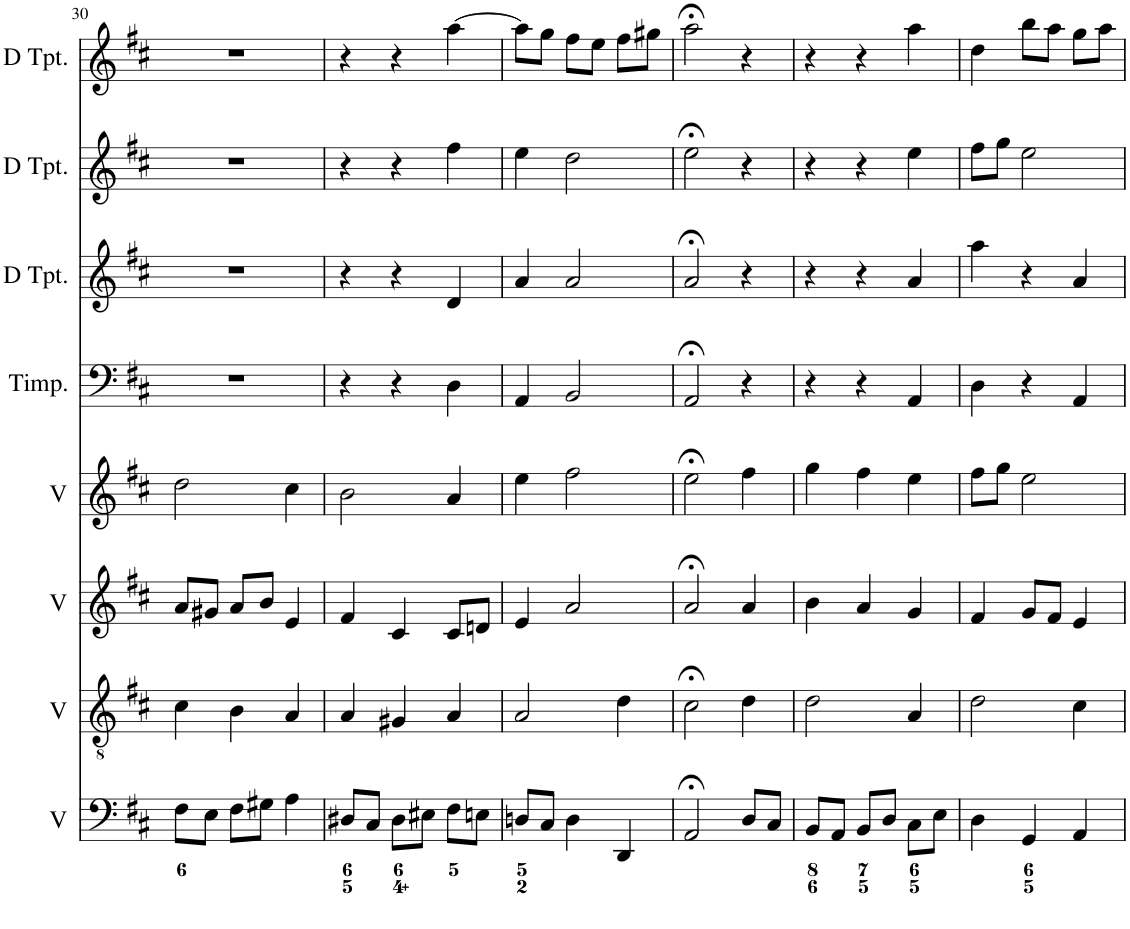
**kern	**kern	**kern	**kern	**kern	**kern	**kern	**kern
*part8	*part7	*part6	*part5	*part4	*part3	*part2	*part1
*staff8	*staff7	*staff6	*staff5	*staff4	*staff3	*staff2	*staff1
*I"Voice	*I"Voice	*I"Voice	*I"Voice	*I"Timpani	*I"D Trumpet	*I"D Trumpet	*I"D Trumpet
*I'V	*I'V	*I'V	*I'V	*I'Timp.	*I'D Tpt.	*I'D Tpt.	*I'D Tpt.
!!LO:PB:g=z
*clefF4	*clefGv2	*clefG2	*clefG2	*clefF4	*clefG2	*clefG2	*clefG2
*	*	*	*	*	*ITrd-1c-2	*ITrd-1c-2	*ITrd-1c-2
*k[f#c#]	*k[f#c#]	*k[f#c#]	*k[f#c#]	*k[f#c#]	*k[f#c#]	*k[f#c#]	*k[f#c#]
*M3/4	*M3/4	*M3/4	*M3/4	*M3/4	*M3/4	*M3/4	*M3/4
=30	=30	=30	=30	=30	=30	=30	=30
8F#\L	4c#\	8a/L	2dd\	2.r	2.r	2.r	2.r
8E\J	.	8g#X/J	.	.	.	.	.
8F#\L	4B\	8a/L	.	.	.	.	.
8G#X\J	.	8b/J	.	.	.	.	.
4A\	4A/	4e/	4cc#\	.	.	.	.
=31	=31	=31	=31	=31	=31	=31	=31
8D#X/L	4A/	4f#/	2b\	4r	4r	4r	4r
8C#/J	.	.	.	.	.	.	.
8D#\L	4G#X/	4c#/	.	4r	4r	4r	4r
8E#X\J	.	.	.	.	.	.	.
8F#\L	4A/	8c#/L	4a/	4D\	4d/	4ff#\	[4aa\
8En\J	.	8dn/J	.	.	.	.	.
=32	=32	=32	=32	=32	=32	=32	=32
8Dn/L	2A/	4e/	4ee\	4AA/	4a/	4ee\	8aa\L]
8C#/J	.	.	.	.	.	.	8gg\J
4D\	.	2a/	2ff#\	2BB/	2a/	2dd\	8ff#\L
.	.	.	.	.	.	.	8ee\J
4DD/	4d\	.	.	.	.	.	8ff#\L
.	.	.	.	.	.	.	8gg#X\J
=33	=33	=33	=33	=33	=33	=33	=33
2AA;</	2c#;<\	2a;</	2ee;<\	2AA;</	2a;</	2ee;<\	2aa;<\
8D/L	4d\	4a/	4ff#\	4r	4r	4r	4r
8C#/J	.	.	.	.	.	.	.
=34	=34	=34	=34	=34	=34	=34	=34
8BB/L	2d\	4b\	4gg\	4r	4r	4r	4r
8AA/J	.	.	.	.	.	.	.
8BB/L	.	4a/	4ff#\	4r	4r	4r	4r
8D/J	.	.	.	.	.	.	.
8C#\L	4A/	4g/	4ee\	4AA/	4a/	4ee\	4aa\
8E\J	.	.	.	.	.	.	.
=35	=35	=35	=35	=35	=35	=35	=35
4D\	2d\	4f#/	8ff#\L	4D\	4aa\	8ff#\L	4dd\
.	.	.	8gg\J	.	.	8gg\J	.
4GG/	.	8g/L	2ee\	4r	4r	2ee\	8bb\L
.	.	8f#/J	.	.	.	.	8aa\J
4AA/	4c#\	4e/	.	4AA/	4a/	.	8gg\L
.	.	.	.	.	.	.	8aa\J
=	=	=	=	=	=	=	=
*-	*-	*-	*-	*-	*-	*-	*-
